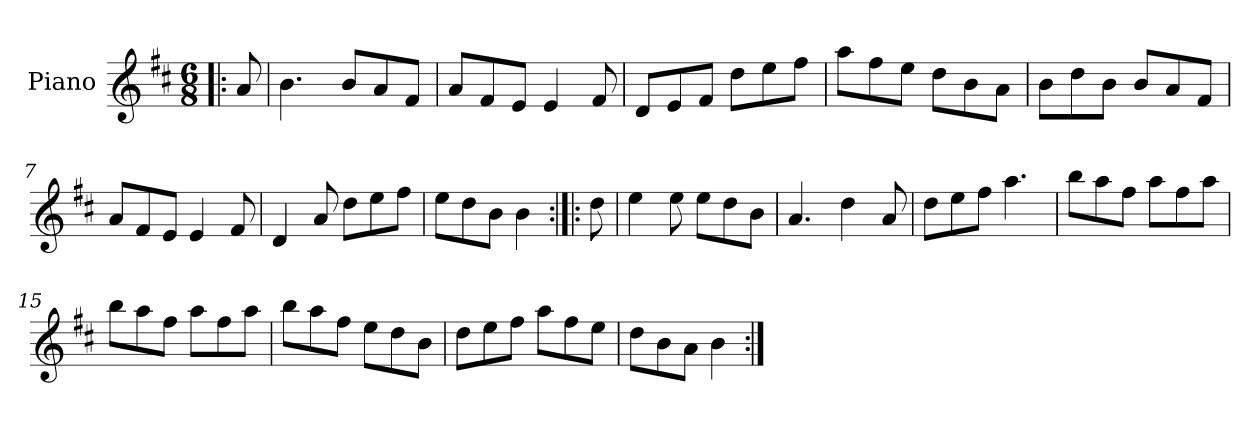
**kern
*part1
*staff1
*I"Piano
*I'Pno
*clefG2
*k[f#c#]
*b:
*M6/8
=1!|:
8a/
=2
4.b\
8b/L
8a/
8f#/J
=3
8a/L
8f#/
8e/J
4e/
8f#/
=4
8d/L
8e/
8f#/J
8dd\L
8ee\
8ff#\J
=5
8aa\L
8ff#\
8ee\J
8dd\L
8b\
8a\J
=6
8b\L
8dd\
8b\J
8b/L
8a/
8f#/J
=7
8a/L
8f#/
8e/J
4e/
8f#/
=8
4d/
8a/
8dd\L
8ee\
8ff#\J
=9
8ee\L
8dd\
8b\J
4b\
=10:|!|:
8dd\
=11
4ee\
8ee\
8ee\L
8dd\
8b\J
=12
4.a/
4dd\
8a/
=13
8dd\L
8ee\
8ff#\J
4.aa\
=14
8bb\L
8aa\
8ff#\J
8aa\L
8ff#\
8aa\J
=15
8bb\L
8aa\
8ff#\J
8aa\L
8ff#\
8aa\J
=16
8bb\L
8aa\
8ff#\J
8ee\L
8dd\
8b\J
=17
8dd\L
8ee\
8ff#\J
8aa\L
8ff#\
8ee\J
=18
8dd\L
8b\
8a\J
4b\
=:|!
*-
